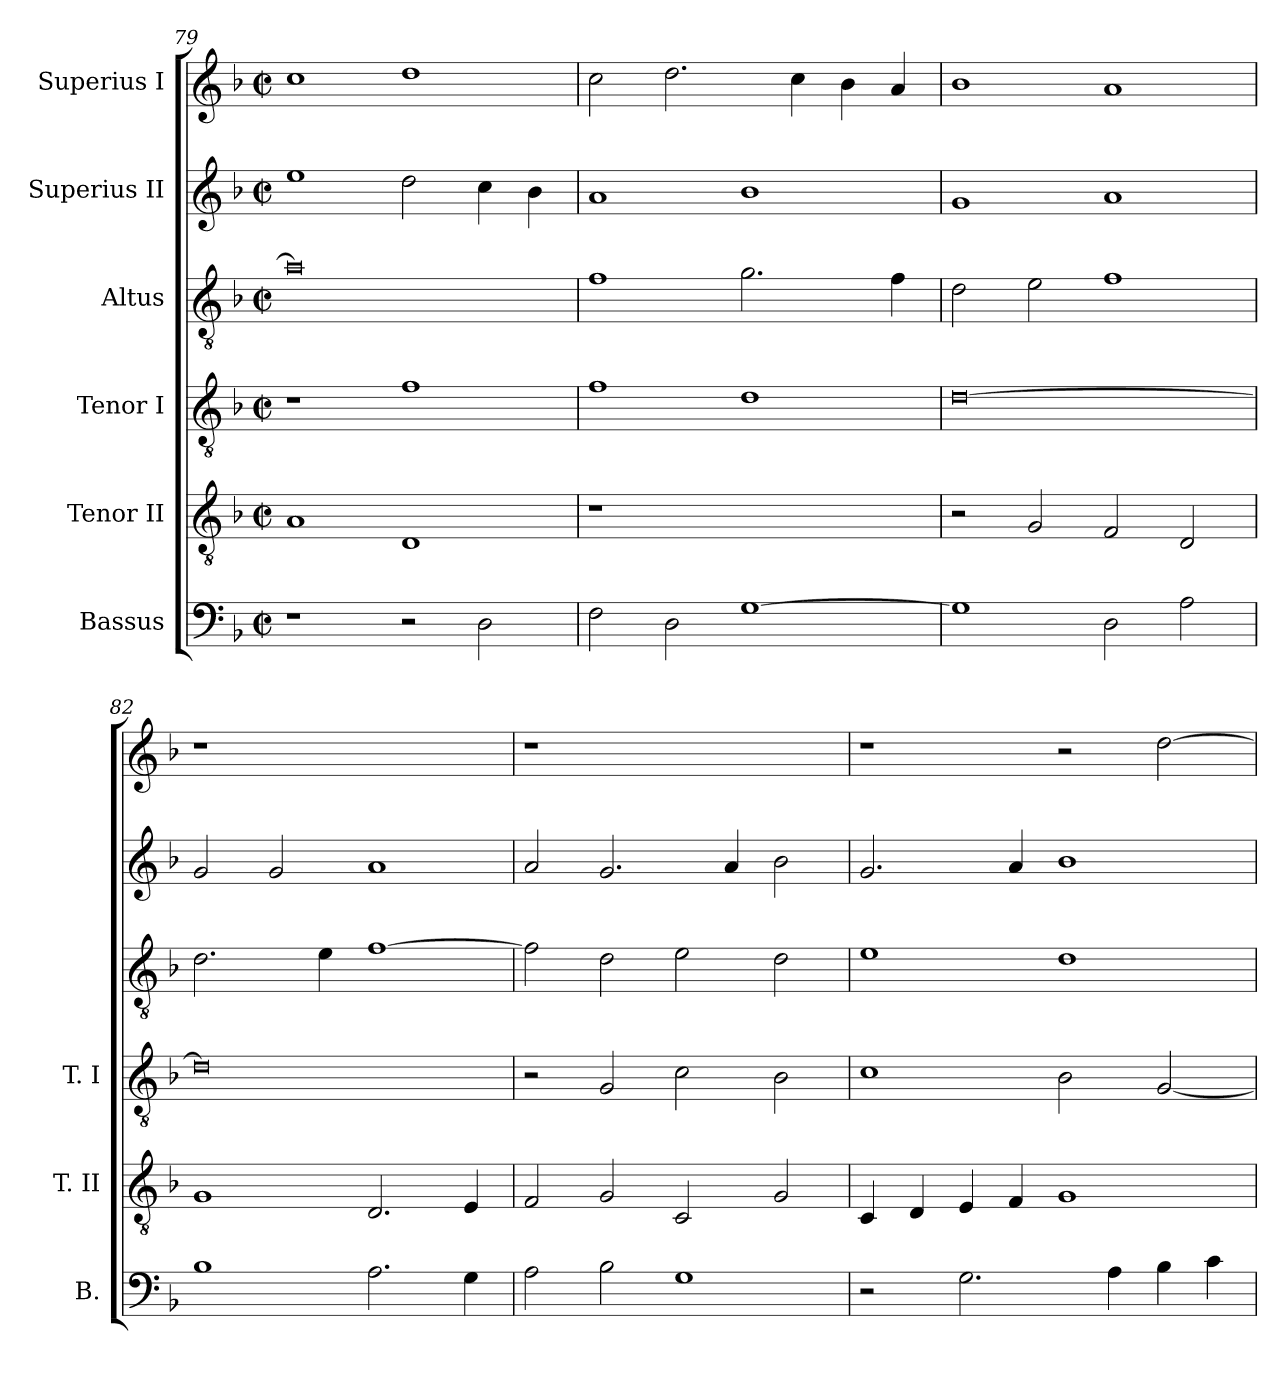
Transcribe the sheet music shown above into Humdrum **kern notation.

**kern	**kern	**kern	**kern	**kern	**kern
*part6	*part5	*part4	*part3	*part2	*part1
*staff6	*staff5	*staff4	*staff3	*staff2	*staff1
*I"Bassus	*I"Tenor II	*I"Tenor I	*I"Altus	*I"Superius II	*I"Superius I
*I'B.	*I'T. II	*I'T. I	*	*	*
*clefF4	*clefGv2	*clefGv2	*clefGv2	*clefG2	*clefG2
*	*ITrd7c12	*ITrd7c12	*ITrd7c12	*	*
*k[b-]	*k[b-]	*k[b-]	*k[b-]	*k[b-]	*k[b-]
*F:	*F:	*F:	*F:	*F:	*F:
*M2/2	*M2/2	*M2/2	*M2/2	*M2/2	*M2/2
*met(c|)	*met(c|)	*met(c|)	*met(c|)	*met(c|)	*met(c|)
=79	=79	=79	=79	=79	=79
1r	1AAi	1r	0Ai]	1eei	1cci
2r	1DDi	1Fi	.	2ddi\	1ddi
2Di\	.	.	.	4cci\	.
.	.	.	.	4b-i\	.
=80	=80	=80	=80	=80	=80
!	!LO:N:vis=1	!	!	!	!
2Fi\	1r	1Fi	1Fi	1ai	2cci\
2Di\	.	.	.	.	2.ddi\
[>1Gi	1ryy	1Di	2.Gi\	1b-i	.
.	.	.	.	.	4cci\
.	.	.	.	.	4b-i\
.	.	.	4Fi\	.	4ai/
=81	=81	=81	=81	=81	=81
1Gi]	2r	[>0Di	2Di\	1gi	1b-i
.	2GGi/	.	2Ei\	.	.
2Di\	2FFi/	.	1Fi	1ai	1ai
2Ai\	2DDi/	.	.	.	.
=82	=82	=82	=82	=82	=82
!	!	!	!	!	!LO:N:vis=1
1B-i	1GGi	0Di]	2.Di\	2gi/	1r
.	.	.	.	2gi/	.
.	.	.	4Ei\	.	.
2.Ai\	2.DDi/	.	[>1Fi	1ai	1ryy
4Gi\	4EEi/	.	.	.	.
!!LO:PB:g=z
=83	=83	=83	=83	=83	=83
!	!	!	!	!	!LO:N:vis=1
2Ai\	2FFi/	2r	2Fi\]	2ai/	1r
2B-i\	2GGi/	2GGi/	2Di\	2.gi/	.
1Gi	2CCi/	2Ci\	2Ei\	.	1ryy
.	.	.	.	4ai/	.
.	2GGi/	2BB-i\	2Di\	2b-i\	.
=84	=84	=84	=84	=84	=84
2r	4CCi/	1Ci	1Ei	2.gi/	1r
.	4DDi/	.	.	.	.
2.Gi\	4EEi/	.	.	.	.
.	4FFi/	.	.	4ai/	.
.	1GGi	2BB-i\	1Di	1b-i	2r
4Ai\	.	.	.	.	.
4B-i\	.	[<2GGi/	.	.	[>2ddi\
4ci\	.	.	.	.	.
=	=	=	=	=	=
*-	*-	*-	*-	*-	*-
